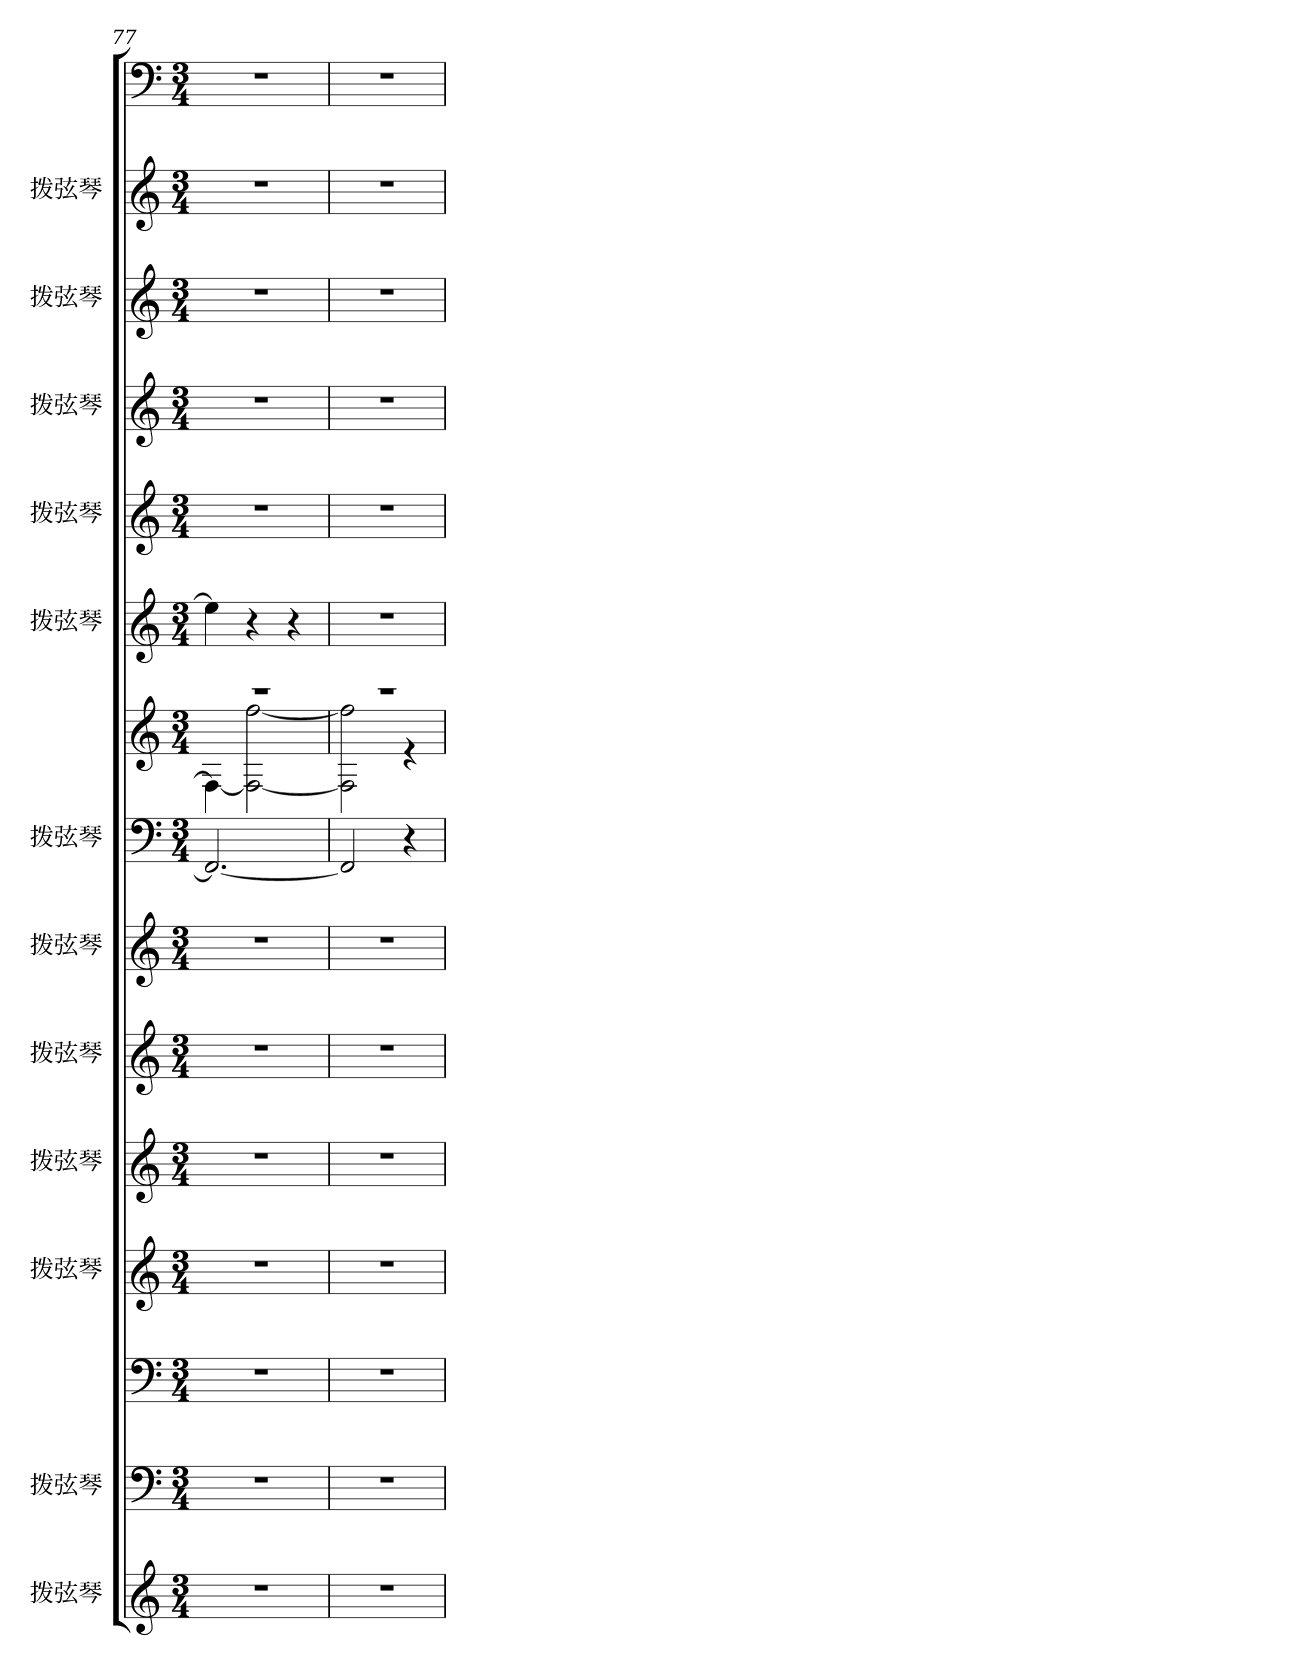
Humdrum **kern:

**kern	**kern	**kern	**kern	**kern	**kern	**kern	**kern	**kern	**kern	**kern	**kern	**kern	**kern	**kern
*part12	*part11	*part11	*part10	*part9	*part8	*part7	*part6	*part6	*part5	*part4	*part3	*part2	*part1	*part1
*staff15	*staff14	*staff13	*staff12	*staff11	*staff10	*staff9	*staff8	*staff7	*staff6	*staff5	*staff4	*staff3	*staff2	*staff1
*I"拨弦琴	*I"拨弦琴	*	*I"拨弦琴	*I"拨弦琴	*I"拨弦琴	*I"拨弦琴	*I"拨弦琴	*	*I"拨弦琴	*I"拨弦琴	*I"拨弦琴	*I"拨弦琴	*I"拨弦琴	*
*clefG2	*clefF4	*clefF4	*clefG2	*clefG2	*clefG2	*clefG2	*clefF4	*clefG2	*clefG2	*clefG2	*clefG2	*clefG2	*clefG2	*clefF4
*k[]	*k[]	*k[]	*k[]	*k[]	*k[]	*k[]	*k[]	*k[]	*k[]	*k[]	*k[]	*k[]	*k[]	*k[]
*M3/4	*M3/4	*M3/4	*M3/4	*M3/4	*M3/4	*M3/4	*M3/4	*M3/4	*M3/4	*M3/4	*M3/4	*M3/4	*M3/4	*M3/4
=77	=77	=77	=77	=77	=77	=77	=77	=77	=77	=77	=77	=77	=77	=77
*	*	*	*	*	*	*	*	*^	*	*	*	*	*	*
2.r	2.r	2.r	2.r	2.r	2.r	2.r	2.FF/_	2.r	4F\_	4ee\]	2.r	2.r	2.r	2.r	2.r
.	.	.	.	.	.	.	.	.	2F\_ [2ff\	4r	.	.	.	.	.
.	.	.	.	.	.	.	.	.	.	4r	.	.	.	.	.
=78	=78	=78	=78	=78	=78	=78	=78	=78	=78	=78	=78	=78	=78	=78	=78
2.r	2.r	2.r	2.r	2.r	2.r	2.r	2FF/]	2.r	2F\] 2ff\]	2.r	2.r	2.r	2.r	2.r	2.r
.	.	.	.	.	.	.	4r	.	4r	.	.	.	.	.	.
*	*	*	*	*	*	*	*	*v	*v	*	*	*	*	*	*
=	=	=	=	=	=	=	=	=	=	=	=	=	=	=
*-	*-	*-	*-	*-	*-	*-	*-	*-	*-	*-	*-	*-	*-	*-
